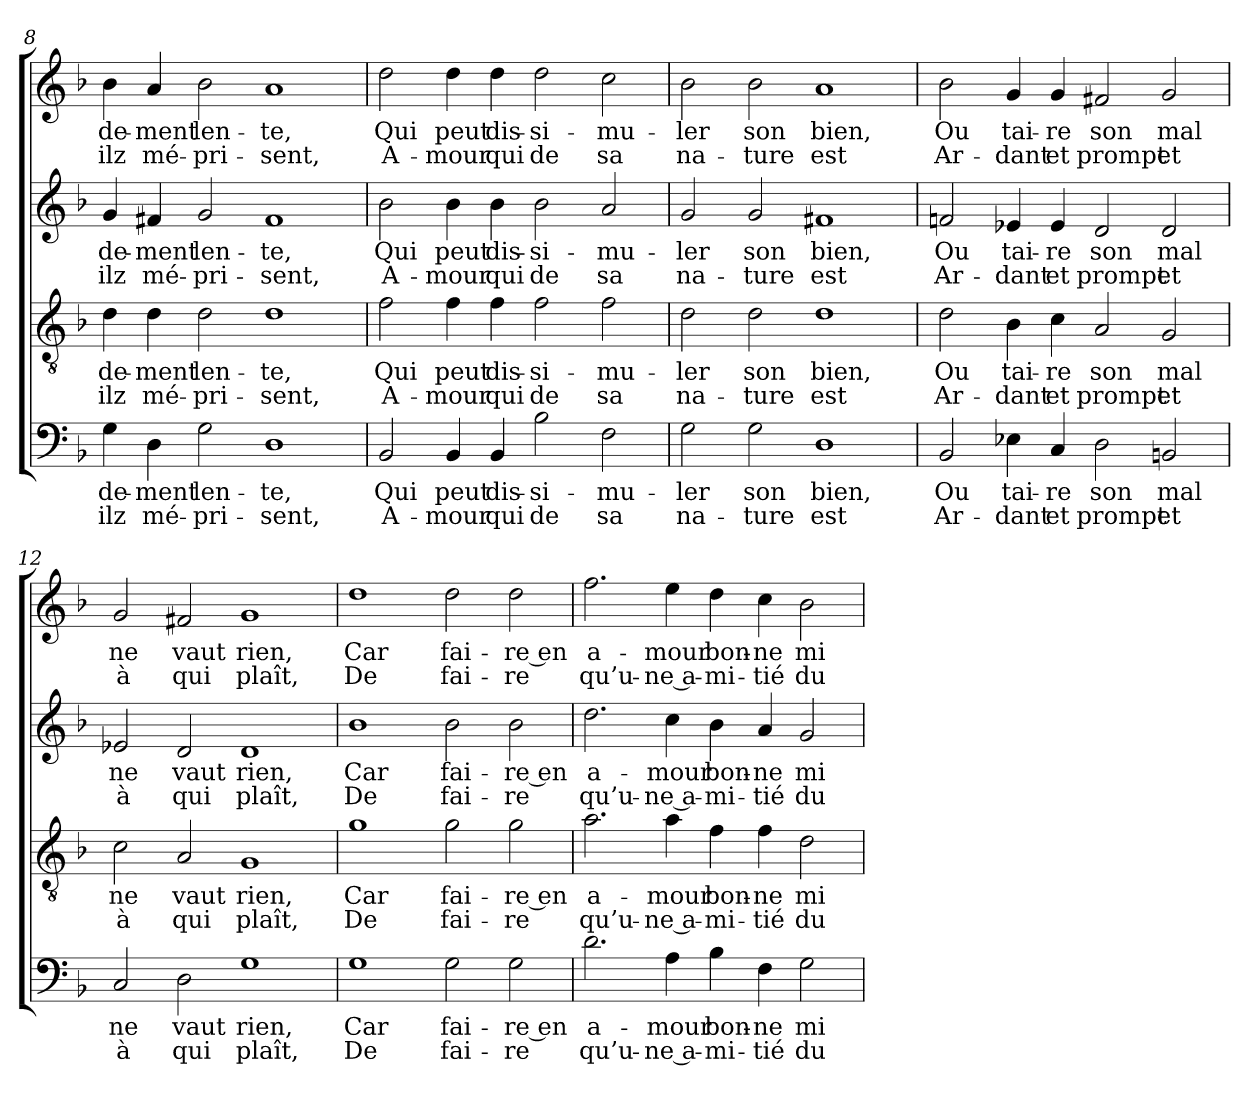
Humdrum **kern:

**kern	**text	**text	**kern	**text	**text	**kern	**text	**text	**kern	**text	**text
*part4	*part4	*part4	*part3	*part3	*part3	*part2	*part2	*part2	*part1	*part1	*part1
*staff4	*staff4	*staff4	*staff3	*staff3	*staff3	*staff2	*staff2	*staff2	*staff1	*staff1	*staff1
*clefF4	*	*	*clefGv2	*	*	*clefG2	*	*	*clefG2	*	*
*k[b-]	*	*	*k[b-]	*	*	*k[b-]	*	*	*k[b-]	*	*
=8	=8	=8	=8	=8	=8	=8	=8	=8	=8	=8	=8
4G	-de-	ilz	4d	-de-	ilz	4g	-de-	ilz	4b-	-de-	ilz
4D	-ment	mé-	4d	-ment	mé-	4f#X	-ment	mé-	4a	-ment	mé-
2G	len-	-pri-	2d	len-	-pri-	2g	len-	-pri-	2b-	len-	-pri-
1D	-te,	-sent,	1d	-te,	-sent,	1f#	-te,	-sent,	1a	-te,	-sent,
=9	=9	=9	=9	=9	=9	=9	=9	=9	=9	=9	=9
2BB-	Qui	A-	2f	Qui	A-	2b-	Qui	A-	2dd	Qui	A-
4BB-	peut	-mour	4f	peut	-mour	4b-	peut	-mour	4dd	peut	-mour
4BB-	dis-	qui	4f	dis-	qui	4b-	dis-	qui	4dd	dis-	qui
2B-	-si-	de	2f	-si-	de	2b-	-si-	de	2dd	-si-	de
2F	-mu-	sa	2f	-mu-	sa	2a	-mu-	sa	2cc	-mu-	sa
!!LO:PB:g=z
=10	=10	=10	=10	=10	=10	=10	=10	=10	=10	=10	=10
2G	-ler	na-	2d	-ler	na-	2g	-ler	na-	2b-	-ler	na-
2G	son	-ture	2d	son	-ture	2g	son	-ture	2b-	son	-ture
1D	bien,	est	1d	bien,	est	1f#X	bien,	est	1a	bien,	est
=11	=11	=11	=11	=11	=11	=11	=11	=11	=11	=11	=11
2BB-	Ou	Ar-	2d	Ou	Ar-	2fn	Ou	Ar-	2b-	Ou	Ar-
4E-X	tai-	-dant	4B-	tai-	-dant	4e-X	tai-	-dant	4g	tai-	-dant
4C	-re	et	4c	-re	et	4e-	-re	et	4g	-re	et
2D	son	prompt	2A	son	prompt	2d	son	prompt	2f#X	son	prompt
2BBn	mal	et	2G	mal	et	2d	mal	et	2g	mal	et
=12	=12	=12	=12	=12	=12	=12	=12	=12	=12	=12	=12
2C	ne	à	2c	ne	à	2e-X	ne	à	2g	ne	à
2D	vaut	qui	2A	vaut	qui	2d	vaut	qui	2f#X	vaut	qui
1G	rien,	plaît,	1G	rien,	plaît,	1d	rien,	plaît,	1g	rien,	plaît,
=13	=13	=13	=13	=13	=13	=13	=13	=13	=13	=13	=13
1G	Car	De	1g	Car	De	1b-	Car	De	1dd	Car	De
2G	fai-	fai-	2g	fai-	fai-	2b-	fai-	fai-	2dd	fai-	fai-
2G	-re en	-re	2g	-re en	-re	2b-	-re en	-re	2dd	-re en	-re
!!LO:LB:g=z
=14	=14	=14	=14	=14	=14	=14	=14	=14	=14	=14	=14
2.d	a-	qu’u-	2.a	a-	qu’u-	2.dd	a-	qu’u-	2.ff	a-	qu’u-
4A	-mour	-ne a-	4a	-mour	-ne a-	4cc	-mour	-ne a-	4ee	-mour	-ne a-
4B-	bon-	-mi-	4f	bon-	-mi-	4b-	bon-	-mi-	4dd	bon-	-mi-
4F	-ne	-tié	4f	-ne	-tié	4a	-ne	-tié	4cc	-ne	-tié
2G	mi-	du-	2d	mi-	du-	2g	mi-	du-	2b-	mi-	du-
=	=	=	=	=	=	=	=	=	=	=	=
*-	*-	*-	*-	*-	*-	*-	*-	*-	*-	*-	*-
